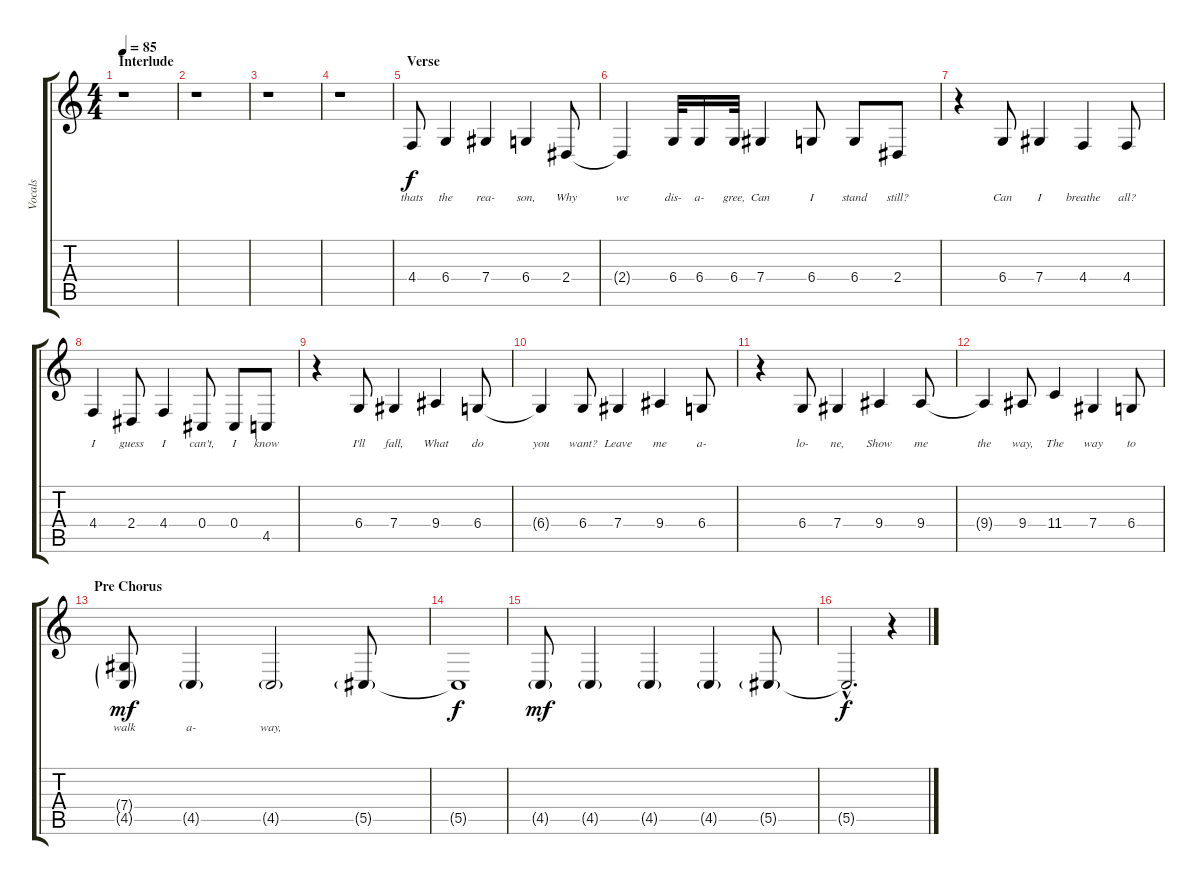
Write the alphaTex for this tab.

\track ("Vocals" "Vocals") {instrument lead8bassandlead}
\staff {score tabs}
\tuning (Eb4 Bb3 Gb3 Db3 Ab2 Db2) {hide}
\ts (4 4)
\section ("" "Interlude")
\tempo 85
\clef g2
\ks c
r.1{dy f} |
r.1 |
r.1 |
r.1 |
\section ("" "Verse")
4.4.8{lyrics (0 "thats") lyrics (1 "") lyrics (2 "") lyrics (3 "") lyrics (4 "")} 6.4.4{lyrics (0 "the") lyrics (1 "") lyrics (2 "") lyrics (3 "") lyrics (4 "")} 7.4.4{lyrics (0 "rea-") lyrics (1 "") lyrics (2 "") lyrics (3 "") lyrics (4 "")} 6.4.4{lyrics (0 "son,") lyrics (1 "") lyrics (2 "") lyrics (3 "") lyrics (4 "")} 2.4.8{lyrics (0 "Why") lyrics (1 "") lyrics (2 "") lyrics (3 "") lyrics (4 "")} |
2.4{t}.4{lyrics (0 "we") lyrics (1 "") lyrics (2 "") lyrics (3 "") lyrics (4 "")} 6.4.32{lyrics (0 "dis-") lyrics (1 "") lyrics (2 "") lyrics (3 "") lyrics (4 "")} 6.4.16{lyrics (0 "a-") lyrics (1 "") lyrics (2 "") lyrics (3 "") lyrics (4 "")} 6.4.32{lyrics (0 "gree,") lyrics (1 "") lyrics (2 "") lyrics (3 "") lyrics (4 "")} 7.4.4{lyrics (0 "Can") lyrics (1 "") lyrics (2 "") lyrics (3 "") lyrics (4 "")} 6.4.8{lyrics (0 "I") lyrics (1 "") lyrics (2 "") lyrics (3 "") lyrics (4 "")} 6.4.8{lyrics (0 "stand") lyrics (1 "") lyrics (2 "") lyrics (3 "") lyrics (4 "")} 2.4.8{lyrics (0 "still?") lyrics (1 "") lyrics (2 "") lyrics (3 "") lyrics (4 "")} |
r.4 6.4.8{lyrics (0 "Can") lyrics (1 "") lyrics (2 "") lyrics (3 "") lyrics (4 "")} 7.4.4{lyrics (0 "I") lyrics (1 "") lyrics (2 "") lyrics (3 "") lyrics (4 "")} 4.4.4{lyrics (0 "breathe") lyrics (1 "") lyrics (2 "") lyrics (3 "") lyrics (4 "")} 4.4.8{lyrics (0 "all?") lyrics (1 "") lyrics (2 "") lyrics (3 "") lyrics (4 "")} |
4.4.4{lyrics (0 "I") lyrics (1 "") lyrics (2 "") lyrics (3 "") lyrics (4 "")} 2.4.8{lyrics (0 "guess") lyrics (1 "") lyrics (2 "") lyrics (3 "") lyrics (4 "")} 4.4.4{lyrics (0 "I") lyrics (1 "") lyrics (2 "") lyrics (3 "") lyrics (4 "")} 0.4.8{lyrics (0 "can't,") lyrics (1 "") lyrics (2 "") lyrics (3 "") lyrics (4 "")} 0.4.8{lyrics (0 "I") lyrics (1 "") lyrics (2 "") lyrics (3 "") lyrics (4 "")} 4.5.8{lyrics (0 "know") lyrics (1 "") lyrics (2 "") lyrics (3 "") lyrics (4 "")} |
r.4 6.4.8{lyrics (0 "I'll") lyrics (1 "") lyrics (2 "") lyrics (3 "") lyrics (4 "")} 7.4.4{lyrics (0 "fall,") lyrics (1 "") lyrics (2 "") lyrics (3 "") lyrics (4 "")} 9.4.4{lyrics (0 "What") lyrics (1 "") lyrics (2 "") lyrics (3 "") lyrics (4 "")} 6.4.8{lyrics (0 "do") lyrics (1 "") lyrics (2 "") lyrics (3 "") lyrics (4 "")} |
6.4{t}.4{lyrics (0 "you") lyrics (1 "") lyrics (2 "") lyrics (3 "") lyrics (4 "")} 6.4.8{lyrics (0 "want?") lyrics (1 "") lyrics (2 "") lyrics (3 "") lyrics (4 "")} 7.4.4{lyrics (0 "Leave") lyrics (1 "") lyrics (2 "") lyrics (3 "") lyrics (4 "")} 9.4.4{lyrics (0 "me") lyrics (1 "") lyrics (2 "") lyrics (3 "") lyrics (4 "")} 6.4.8{lyrics (0 "a-") lyrics (1 "") lyrics (2 "") lyrics (3 "") lyrics (4 "")} |
r.4 6.4.8{lyrics (0 "lo-") lyrics (1 "") lyrics (2 "") lyrics (3 "") lyrics (4 "")} 7.4.4{lyrics (0 "ne,") lyrics (1 "") lyrics (2 "") lyrics (3 "") lyrics (4 "")} 9.4.4{lyrics (0 "Show") lyrics (1 "") lyrics (2 "") lyrics (3 "") lyrics (4 "")} 9.4.8{lyrics (0 "me") lyrics (1 "") lyrics (2 "") lyrics (3 "") lyrics (4 "")} |
9.4{t}.4{lyrics (0 "the") lyrics (1 "") lyrics (2 "") lyrics (3 "") lyrics (4 "")} 9.4.8{lyrics (0 "way,") lyrics (1 "") lyrics (2 "") lyrics (3 "") lyrics (4 "")} 11.4.4{lyrics (0 "The") lyrics (1 "") lyrics (2 "") lyrics (3 "") lyrics (4 "")} 7.4.4{lyrics (0 "way") lyrics (1 "") lyrics (2 "") lyrics (3 "") lyrics (4 "")} 6.4.8{lyrics (0 "to") lyrics (1 "") lyrics (2 "") lyrics (3 "") lyrics (4 "")} |
\section ("" "Pre Chorus")
(7.4{g} 4.5{g}).8{lyrics (0 "walk") lyrics (1 "") lyrics (2 "") lyrics (3 "") lyrics (4 "") dy mf} 4.5{g}.4{lyrics (0 "a-") lyrics (1 "") lyrics (2 "") lyrics (3 "") lyrics (4 "")} 4.5{g}.2{lyrics (0 "way,") lyrics (1 "") lyrics (2 "") lyrics (3 "") lyrics (4 "")} 5.5{g}.8 |
5.5{t}.1{dy f} |
4.5{g}.8{dy mf} 4.5{g}.4 4.5{g}.4 4.5{g}.4 5.5{g}.8 |
5.5{hac t}.2{d dy f} r.4
